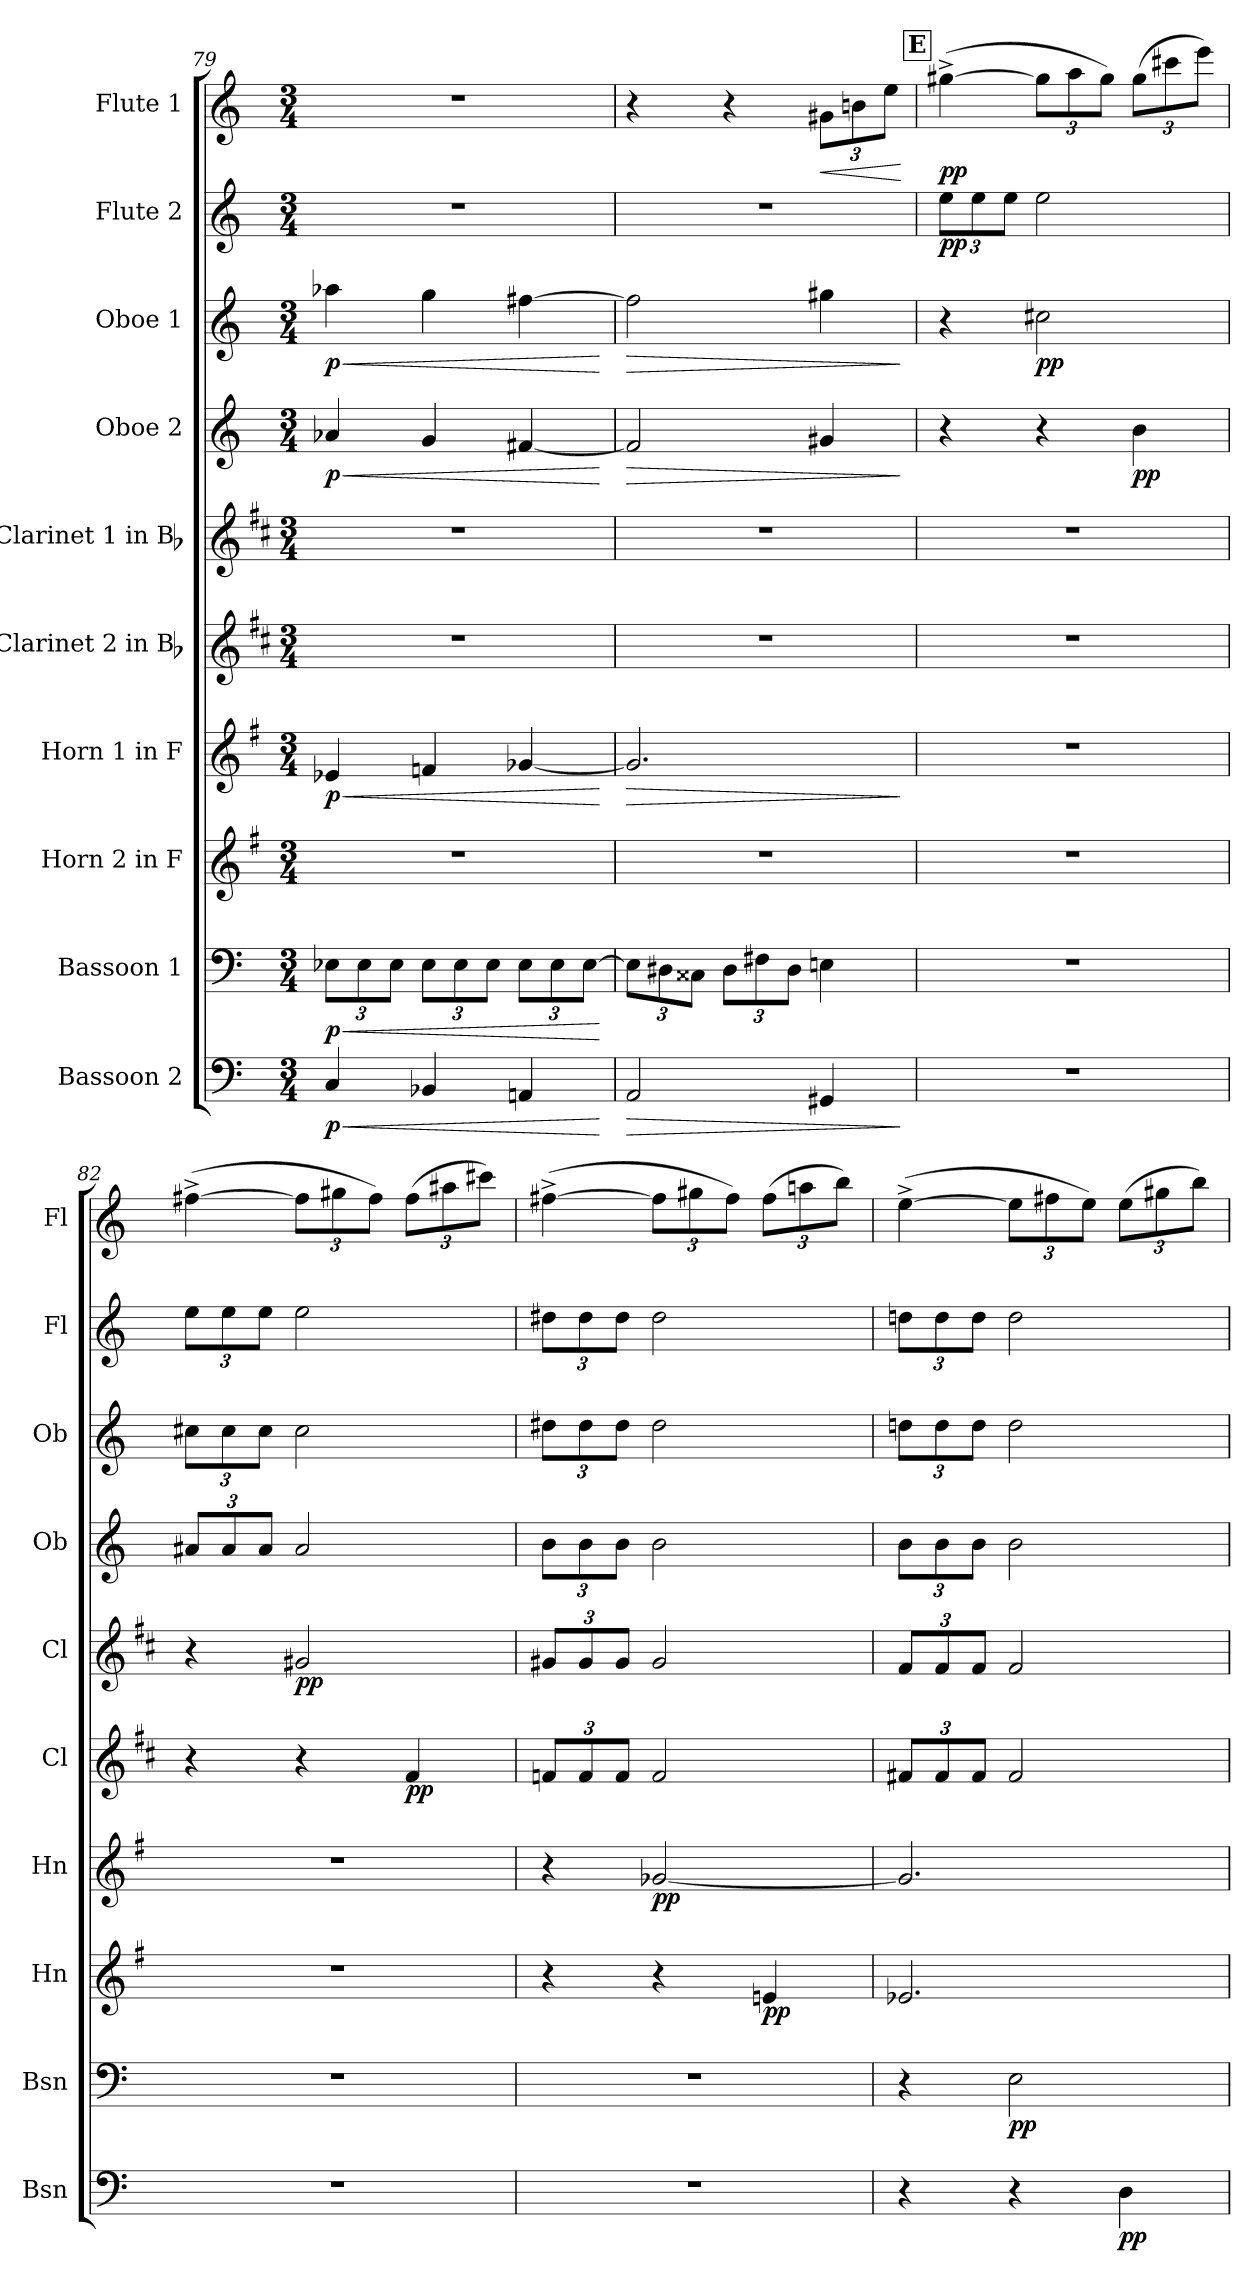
**kern	**dynam	**kern	**dynam	**kern	**dynam	**kern	**dynam	**kern	**dynam	**kern	**dynam	**kern	**dynam	**kern	**dynam	**kern	**dynam	**kern	**dynam
*part10	*part10	*part9	*part9	*part8	*part8	*part7	*part7	*part6	*part6	*part5	*part5	*part4	*part4	*part3	*part3	*part2	*part2	*part1	*part1
*staff10	*staff10	*staff9	*staff9	*staff8	*staff8	*staff7	*staff7	*staff6	*staff6	*staff5	*staff5	*staff4	*staff4	*staff3	*staff3	*staff2	*staff2	*staff1	*staff1
*I"Bassoon 2	*	*I"Bassoon 1	*	*I"Horn 2 in F	*	*I"Horn 1 in F	*	*I"Clarinet 2 in Bb	*	*I"Clarinet 1 in Bb	*	*I"Oboe 2	*	*I"Oboe 1	*	*I"Flute 2	*	*I"Flute 1	*
*I'Bsn	*	*I'Bsn	*	*I'Hn	*	*I'Hn	*	*I'Cl	*	*I'Cl	*	*I'Ob	*	*I'Ob	*	*I'Fl	*	*I'Fl	*
*clefF4	*	*clefF4	*	*clefG2	*	*clefG2	*	*clefG2	*	*clefG2	*	*clefG2	*	*clefG2	*	*clefG2	*	*clefG2	*
*	*	*	*	*ITrd4c7	*	*ITrd4c7	*	*ITrd1c2	*	*ITrd1c2	*	*	*	*	*	*	*	*	*
*k[]	*	*k[]	*	*k[]	*	*k[]	*	*k[]	*	*k[]	*	*k[]	*	*k[]	*	*k[]	*	*k[]	*
*M3/4	*	*M3/4	*	*M3/4	*	*M3/4	*	*M3/4	*	*M3/4	*	*M3/4	*	*M3/4	*	*M3/4	*	*M3/4	*
=79	=79	=79	=79	=79	=79	=79	=79	=79	=79	=79	=79	=79	=79	=79	=79	=79	=79	=79	=79
!	!LO:HP:b	!	!LO:HP:b	!	!	!	!LO:HP:b	!	!	!	!	!	!LO:HP:b	!	!LO:HP:b	!	!	!	!
!	!LO:DY:n=1:b	!	!LO:DY:n=1:b	!	!	!	!LO:DY:n=1:b	!	!	!	!	!	!LO:DY:n=1:b	!	!LO:DY:n=1:b	!	!	!	!
4C/	< p	12E-X\L	< p	2.r	.	4A-X/	< p	2.r	.	2.r	.	4a-X/	< p	4aa-X\	< p	2.r	.	2.r	.
.	.	12E-\	.	.	.	.	.	.	.	.	.	.	.	.	.	.	.	.	.
.	.	12E-\J	.	.	.	.	.	.	.	.	.	.	.	.	.	.	.	.	.
4BB-X/	.	12E-\L	.	.	.	4B-X/	.	.	.	.	.	4g/	.	4gg\	.	.	.	.	.
.	.	12E-\	.	.	.	.	.	.	.	.	.	.	.	.	.	.	.	.	.
.	.	12E-\J	.	.	.	.	.	.	.	.	.	.	.	.	.	.	.	.	.
4AAn/	.	12E-\L	.	.	.	[4c-X/	.	.	.	.	.	[4f#X/	.	[4ff#X\	.	.	.	.	.
.	.	12E-\	.	.	.	.	.	.	.	.	.	.	.	.	.	.	.	.	.
.	.	[12E-\J	.	.	.	.	.	.	.	.	.	.	.	.	.	.	.	.	.
.	[	.	[	.	.	.	[	.	.	.	.	.	[	.	[	.	.	.	.
=80	=80	=80	=80	=80	=80	=80	=80	=80	=80	=80	=80	=80	=80	=80	=80	=80	=80	=80	=80
!	!LO:HP:b	!	!	!	!	!	!LO:HP:b	!	!	!	!	!	!LO:HP:b	!	!LO:HP:b	!	!	!	!
2AA/	>	12E-\L]	.	2.r	.	2.c-/]	>	2.r	.	2.r	.	2f#/]	>	2ff#\]	>	2.r	.	4r	.
.	.	12D#X\	.	.	.	.	.	.	.	.	.	.	.	.	.	.	.	.	.
.	.	12C##X\J	.	.	.	.	.	.	.	.	.	.	.	.	.	.	.	.	.
.	.	12D#\L	.	.	.	.	.	.	.	.	.	.	.	.	.	.	.	4r	.
.	.	12F#X\	.	.	.	.	.	.	.	.	.	.	.	.	.	.	.	.	.
.	.	12D#\J	.	.	.	.	.	.	.	.	.	.	.	.	.	.	.	.	.
!	!	!	!	!	!	!	!	!	!	!	!	!	!	!	!	!	!	!	!LO:HP:b
4GG#X/	.	4En\	.	.	.	.	.	.	.	.	.	4g#X/	.	4gg#X\	.	.	.	12g#X\L	<
.	.	.	.	.	.	.	.	.	.	.	.	.	.	.	.	.	.	12bn\	.
.	.	.	.	.	.	.	.	.	.	.	.	.	.	.	.	.	.	12ee\J	.
.	]	.	.	.	.	.	]	.	.	.	.	.	]	.	]	.	.	.	[
!!LO:REH:place=s1:a:B:cj:fs=14:t=E
=81	=81	=81	=81	=81	=81	=81	=81	=81	=81	=81	=81	=81	=81	=81	=81	=81	=81	=81	=81
!	!	!	!	!	!	!	!	!	!	!	!	!	!	!	!	!	!LO:DY:b	!	!LO:DY:b
2.r	.	2.r	.	2.r	.	2.r	.	2.r	.	2.r	.	4r	.	4r	.	12ee\L	pp	([4gg#X^\	pp
.	.	.	.	.	.	.	.	.	.	.	.	.	.	.	.	12ee\	.	.	.
.	.	.	.	.	.	.	.	.	.	.	.	.	.	.	.	12ee\J	.	.	.
!	!	!	!	!	!	!	!	!	!	!	!	!	!	!	!LO:DY:b	!	!	!	!
.	.	.	.	.	.	.	.	.	.	.	.	4r	.	2cc#X\	pp	2ee\	.	12gg#\L]	.
.	.	.	.	.	.	.	.	.	.	.	.	.	.	.	.	.	.	12aa\	.
.	.	.	.	.	.	.	.	.	.	.	.	.	.	.	.	.	.	12gg#\J)	.
!	!	!	!	!	!	!	!	!	!	!	!	!	!LO:DY:b	!	!	!	!	!	!
.	.	.	.	.	.	.	.	.	.	.	.	4b\	pp	.	.	.	.	(12gg#\L	.
.	.	.	.	.	.	.	.	.	.	.	.	.	.	.	.	.	.	12ccc#X\	.
.	.	.	.	.	.	.	.	.	.	.	.	.	.	.	.	.	.	12eee\J)	.
=82	=82	=82	=82	=82	=82	=82	=82	=82	=82	=82	=82	=82	=82	=82	=82	=82	=82	=82	=82
*	*	*	*	*	*	*	*	*	*	*	*	*Xbrackettup	*	*	*	*	*	*	*
2.r	.	2.r	.	2.r	.	2.r	.	4r	.	4r	.	12a#X/L	.	12cc#X\L	.	12ee\L	.	([4ff#X^\	.
.	.	.	.	.	.	.	.	.	.	.	.	12a#/	.	12cc#\	.	12ee\	.	.	.
.	.	.	.	.	.	.	.	.	.	.	.	12a#/J	.	12cc#\J	.	12ee\J	.	.	.
!	!	!	!	!	!	!	!	!	!	!	!LO:DY:b	!	!	!	!	!	!	!	!
.	.	.	.	.	.	.	.	4r	.	2f#X/	pp	2a#/	.	2cc#\	.	2ee\	.	12ff#\L]	.
.	.	.	.	.	.	.	.	.	.	.	.	.	.	.	.	.	.	12gg#X\	.
.	.	.	.	.	.	.	.	.	.	.	.	.	.	.	.	.	.	12ff#\J)	.
!	!	!	!	!	!	!	!	!	!LO:DY:b	!	!	!	!	!	!	!	!	!	!
.	.	.	.	.	.	.	.	4e/	pp	.	.	.	.	.	.	.	.	(12ff#\L	.
.	.	.	.	.	.	.	.	.	.	.	.	.	.	.	.	.	.	12aa#X\	.
.	.	.	.	.	.	.	.	.	.	.	.	.	.	.	.	.	.	12ccc#X\J)	.
=83	=83	=83	=83	=83	=83	=83	=83	=83	=83	=83	=83	=83	=83	=83	=83	=83	=83	=83	=83
*	*	*	*	*	*	*	*	*Xbrackettup	*	*Xbrackettup	*	*brackettup	*	*	*	*	*	*	*
2.r	.	2.r	.	4r	.	4r	.	12e-X/L	.	12f#X/L	.	12b\L	.	12dd#X\L	.	12dd#X\L	.	([4ff#X^\	.
.	.	.	.	.	.	.	.	12e-/	.	12f#/	.	12b\	.	12dd#\	.	12dd#\	.	.	.
.	.	.	.	.	.	.	.	12e-/J	.	12f#/J	.	12b\J	.	12dd#\J	.	12dd#\J	.	.	.
!	!	!	!	!	!	!	!LO:DY:b	!	!	!	!	!	!	!	!	!	!	!	!
.	.	.	.	4r	.	[2c-X/	pp	2e-/	.	2f#/	.	2b\	.	2dd#\	.	2dd#\	.	12ff#\L]	.
.	.	.	.	.	.	.	.	.	.	.	.	.	.	.	.	.	.	12gg#X\	.
.	.	.	.	.	.	.	.	.	.	.	.	.	.	.	.	.	.	12ff#\J)	.
!	!	!	!	!	!LO:DY:b	!	!	!	!	!	!	!	!	!	!	!	!	!	!
.	.	.	.	4An/	pp	.	.	.	.	.	.	.	.	.	.	.	.	(12ff#\L	.
.	.	.	.	.	.	.	.	.	.	.	.	.	.	.	.	.	.	12aan\	.
.	.	.	.	.	.	.	.	.	.	.	.	.	.	.	.	.	.	12bb\J)	.
=84	=84	=84	=84	=84	=84	=84	=84	=84	=84	=84	=84	=84	=84	=84	=84	=84	=84	=84	=84
4r	.	4r	.	2.A-X/	.	2.c-/]	.	12en/L	.	12e/L	.	12b\L	.	12ddn\L	.	12ddn\L	.	([4ee^\	.
.	.	.	.	.	.	.	.	12e/	.	12e/	.	12b\	.	12dd\	.	12dd\	.	.	.
.	.	.	.	.	.	.	.	12e/J	.	12e/J	.	12b\J	.	12dd\J	.	12dd\J	.	.	.
!	!	!	!LO:DY:b	!	!	!	!	!	!	!	!	!	!	!	!	!	!	!	!
4r	.	2E\	pp	.	.	.	.	2e/	.	2e/	.	2b\	.	2dd\	.	2dd\	.	12ee\L]	.
.	.	.	.	.	.	.	.	.	.	.	.	.	.	.	.	.	.	12ff#X\	.
.	.	.	.	.	.	.	.	.	.	.	.	.	.	.	.	.	.	12ee\J)	.
!	!LO:DY:b	!	!	!	!	!	!	!	!	!	!	!	!	!	!	!	!	!	!
4D\	pp	.	.	.	.	.	.	.	.	.	.	.	.	.	.	.	.	(12ee\L	.
.	.	.	.	.	.	.	.	.	.	.	.	.	.	.	.	.	.	12gg#X\	.
.	.	.	.	.	.	.	.	.	.	.	.	.	.	.	.	.	.	12bb\J)	.
=	=	=	=	=	=	=	=	=	=	=	=	=	=	=	=	=	=	=	=
*-	*-	*-	*-	*-	*-	*-	*-	*-	*-	*-	*-	*-	*-	*-	*-	*-	*-	*-	*-
